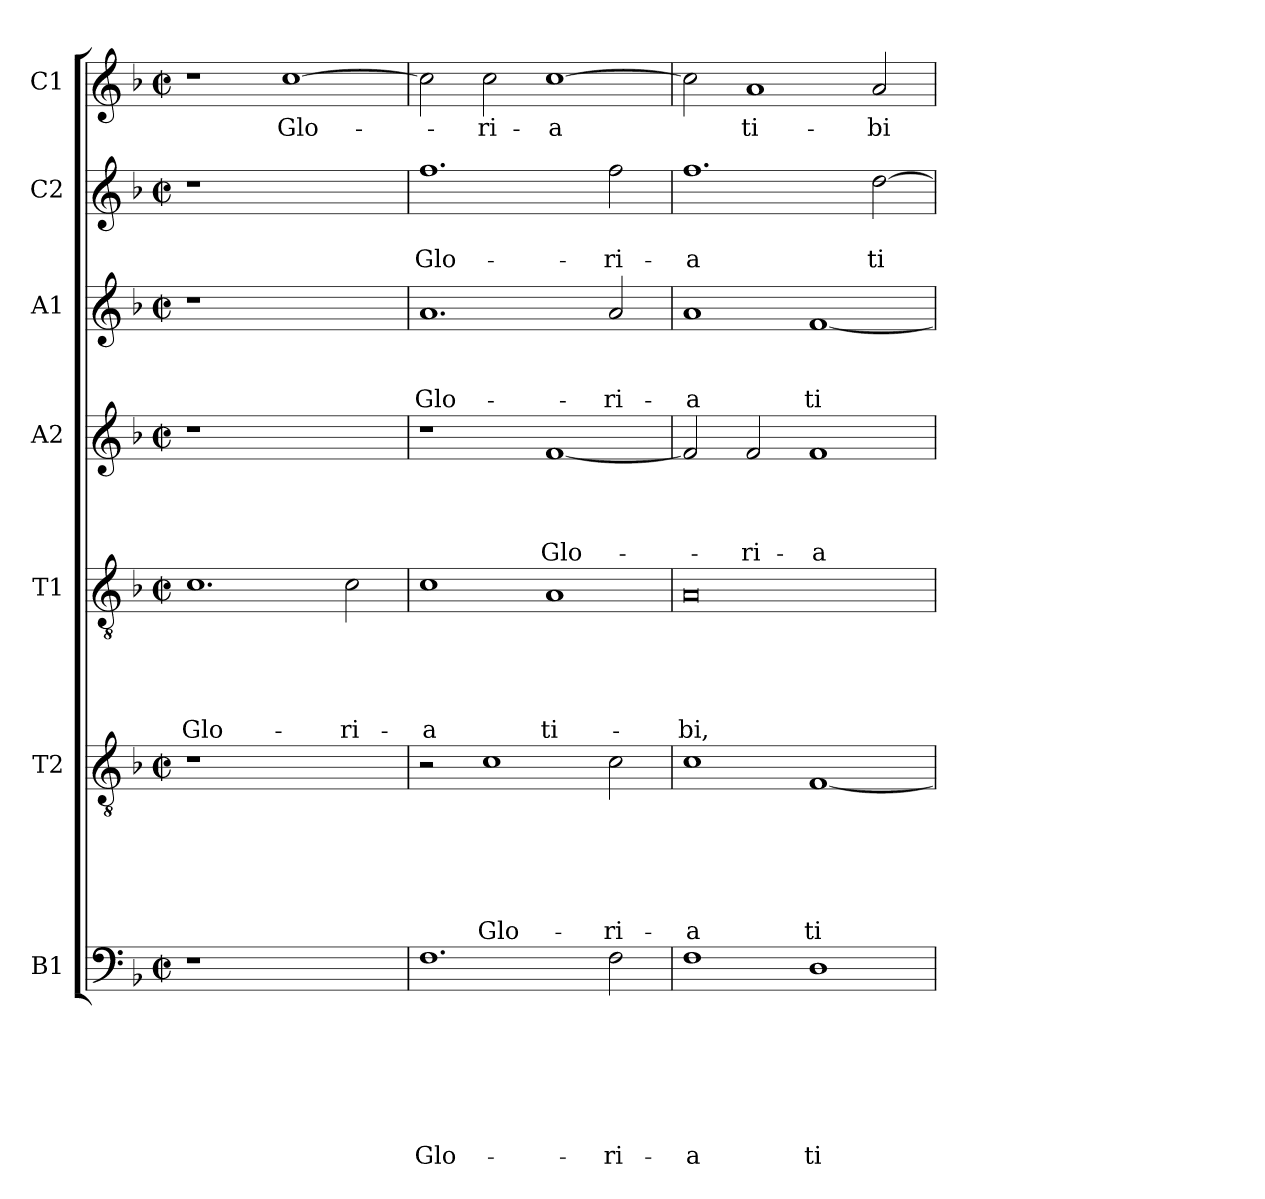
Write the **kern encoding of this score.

**kern	**text	**text	**text	**text	**text	**text	**text	**kern	**text	**text	**text	**text	**text	**text	**kern	**text	**text	**text	**text	**text	**kern	**text	**text	**text	**text	**kern	**text	**text	**text	**kern	**text	**text	**kern	**text
*part7	*part7	*part7	*part7	*part7	*part7	*part7	*part7	*part6	*part6	*part6	*part6	*part6	*part6	*part6	*part5	*part5	*part5	*part5	*part5	*part5	*part4	*part4	*part4	*part4	*part4	*part3	*part3	*part3	*part3	*part2	*part2	*part2	*part1	*part1
*staff7	*staff7	*staff7	*staff7	*staff7	*staff7	*staff7	*staff7	*staff6	*staff6	*staff6	*staff6	*staff6	*staff6	*staff6	*staff5	*staff5	*staff5	*staff5	*staff5	*staff5	*staff4	*staff4	*staff4	*staff4	*staff4	*staff3	*staff3	*staff3	*staff3	*staff2	*staff2	*staff2	*staff1	*staff1
*I"B1	*	*	*	*	*	*	*	*I"T2	*	*	*	*	*	*	*I"T1	*	*	*	*	*	*I"A2	*	*	*	*	*I"A1	*	*	*	*I"C2	*	*	*I"C1	*
*clefF4	*	*	*	*	*	*	*	*clefGv2	*	*	*	*	*	*	*clefGv2	*	*	*	*	*	*clefG2	*	*	*	*	*clefG2	*	*	*	*clefG2	*	*	*clefG2	*
*k[b-]	*	*	*	*	*	*	*	*k[b-]	*	*	*	*	*	*	*k[b-]	*	*	*	*	*	*k[b-]	*	*	*	*	*k[b-]	*	*	*	*k[b-]	*	*	*k[b-]	*
*F:	*	*	*	*	*	*	*	*F:	*	*	*	*	*	*	*F:	*	*	*	*	*	*F:	*	*	*	*	*F:	*	*	*	*F:	*	*	*F:	*
*M2/2	*	*	*	*	*	*	*	*M2/2	*	*	*	*	*	*	*M2/2	*	*	*	*	*	*M2/2	*	*	*	*	*M2/2	*	*	*	*M2/2	*	*	*M2/2	*
*met(c|)	*	*	*	*	*	*	*	*met(c|)	*	*	*	*	*	*	*met(c|)	*	*	*	*	*	*met(c|)	*	*	*	*	*met(c|)	*	*	*	*met(c|)	*	*	*met(c|)	*
=1	=1	=1	=1	=1	=1	=1	=1	=1	=1	=1	=1	=1	=1	=1	=1	=1	=1	=1	=1	=1	=1	=1	=1	=1	=1	=1	=1	=1	=1	=1	=1	=1	=1	=1
!	!	!	!	!	!	!	!	!	!	!	!	!	!	!	!	!	!	!	!	!LO:LY:b	!	!	!	!	!	!	!	!	!	!	!	!	!	!
1r	.	.	.	.	.	.	.	1r	.	.	.	.	.	.	1.c	.	.	.	.	Glo-	1r	.	.	.	.	1r	.	.	.	1r	.	.	1r	.
!	!	!	!	!	!	!	!	!	!	!	!	!	!	!	!	!	!	!	!	!	!	!	!	!	!	!	!	!	!	!	!	!	!	!LO:LY:b
1ryy	.	.	.	.	.	.	.	1ryy	.	.	.	.	.	.	.	.	.	.	.	.	1ryy	.	.	.	.	1ryy	.	.	.	1ryy	.	.	[1cc	Glo-
!	!	!	!	!	!	!	!	!	!	!	!	!	!	!	!	!	!	!	!	!LO:LY:b	!	!	!	!	!	!	!	!	!	!	!	!	!	!
.	.	.	.	.	.	.	.	.	.	.	.	.	.	.	2c\	.	.	.	.	-ri-	.	.	.	.	.	.	.	.	.	.	.	.	.	.
=2	=2	=2	=2	=2	=2	=2	=2	=2	=2	=2	=2	=2	=2	=2	=2	=2	=2	=2	=2	=2	=2	=2	=2	=2	=2	=2	=2	=2	=2	=2	=2	=2	=2	=2
!	!	!	!	!	!	!	!LO:LY:b	!	!	!	!	!	!	!	!	!	!	!	!	!LO:LY:b	!	!	!	!	!	!	!	!	!LO:LY:b	!	!	!LO:LY:b	!	!
1.F	.	.	.	.	.	.	Glo-	2r	.	.	.	.	.	.	1c	.	.	.	.	-a	1r	.	.	.	.	1.a	.	.	Glo-	1.ff	.	Glo-	2cc\]	.
!	!	!	!	!	!	!	!	!	!	!	!	!	!	!LO:LY:b	!	!	!	!	!	!	!	!	!	!	!	!	!	!	!	!	!	!	!	!LO:LY:b
.	.	.	.	.	.	.	.	1c	.	.	.	.	.	Glo-	.	.	.	.	.	.	.	.	.	.	.	.	.	.	.	.	.	.	2cc\	-ri-
!	!	!	!	!	!	!	!	!	!	!	!	!	!	!	!	!	!	!	!	!LO:LY:b	!	!	!	!	!LO:LY:b	!	!	!	!	!	!	!	!	!LO:LY:b
.	.	.	.	.	.	.	.	.	.	.	.	.	.	.	1A	.	.	.	.	ti-	[1f	.	.	.	Glo-	.	.	.	.	.	.	.	[1cc	-a
!	!	!	!	!	!	!	!LO:LY:b	!	!	!	!	!	!	!LO:LY:b	!	!	!	!	!	!	!	!	!	!	!	!	!	!	!LO:LY:b	!	!	!LO:LY:b	!	!
2F\	.	.	.	.	.	.	-ri-	2c\	.	.	.	.	.	-ri-	.	.	.	.	.	.	.	.	.	.	.	2a/	.	.	-ri-	2ff\	.	-ri-	.	.
=3	=3	=3	=3	=3	=3	=3	=3	=3	=3	=3	=3	=3	=3	=3	=3	=3	=3	=3	=3	=3	=3	=3	=3	=3	=3	=3	=3	=3	=3	=3	=3	=3	=3	=3
!	!	!	!	!	!	!	!LO:LY:b	!	!	!	!	!	!	!LO:LY:b	!	!	!	!	!	!LO:LY:b	!	!	!	!	!	!	!	!	!LO:LY:b	!	!	!LO:LY:b	!	!
1F	.	.	.	.	.	.	-a	1c	.	.	.	.	.	-a	0A	.	.	.	.	-bi,	2f/]	.	.	.	.	1a	.	.	-a	1.ff	.	-a	2cc\]	.
!	!	!	!	!	!	!	!	!	!	!	!	!	!	!	!	!	!	!	!	!	!	!	!	!	!LO:LY:b	!	!	!	!	!	!	!	!	!LO:LY:b
.	.	.	.	.	.	.	.	.	.	.	.	.	.	.	.	.	.	.	.	.	2f/	.	.	.	-ri-	.	.	.	.	.	.	.	1a	ti-
!	!	!	!	!	!	!	!LO:LY:b	!	!	!	!	!	!	!LO:LY:b	!	!	!	!	!	!	!	!	!	!	!LO:LY:b	!	!	!	!LO:LY:b	!	!	!	!	!
1D	.	.	.	.	.	.	ti-	[1F	.	.	.	.	.	ti-	.	.	.	.	.	.	1f	.	.	.	-a	[1f	.	.	ti-	.	.	.	.	.
!	!	!	!	!	!	!	!	!	!	!	!	!	!	!	!	!	!	!	!	!	!	!	!	!	!	!	!	!	!	!	!	!LO:LY:b	!	!LO:LY:b
.	.	.	.	.	.	.	.	.	.	.	.	.	.	.	.	.	.	.	.	.	.	.	.	.	.	.	.	.	.	[2dd\	.	ti-	2a/	-bi
=	=	=	=	=	=	=	=	=	=	=	=	=	=	=	=	=	=	=	=	=	=	=	=	=	=	=	=	=	=	=	=	=	=	=
*-	*-	*-	*-	*-	*-	*-	*-	*-	*-	*-	*-	*-	*-	*-	*-	*-	*-	*-	*-	*-	*-	*-	*-	*-	*-	*-	*-	*-	*-	*-	*-	*-	*-	*-
